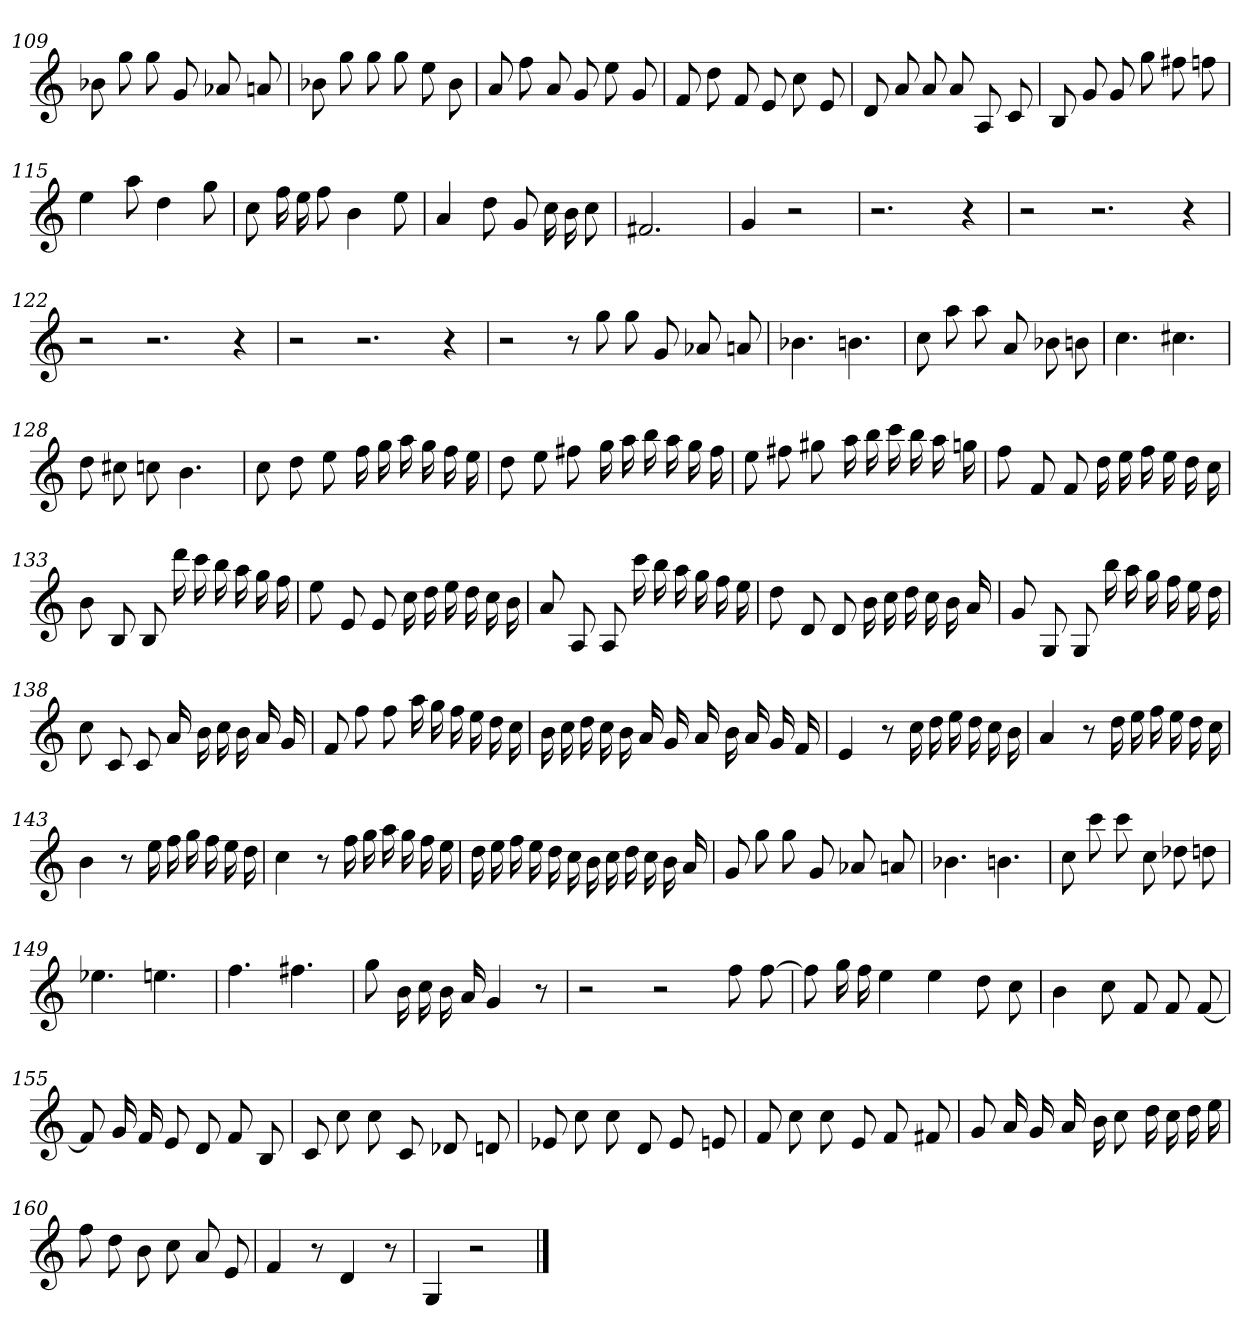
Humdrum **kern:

**kern
*part1
*staff1
=109
8b-X
8gg
8gg
8g
8a-X
8an
=110
8b-X
8gg
8gg
8gg
8ee
8b-
=111
8a
8ff
8a
8g
8ee
8g
=112
8f
8dd
8f
8e
8cc
8e
=113
8d
8a
8a
8a
8A
8c
=114
8B
8g
8g
8gg
8ff#X
8ffn
=115
4ee
8aa
4dd
8gg
=116
8cc
16ff
16ee
8ff
4b
8ee
=117
4a
8dd
8g
16cc
16b
8cc
=118
2.f#X
=119
4g
2r
=120
2.r
4r
=121
2r
2.r
4r
=122
2r
2.r
4r
=123
2r
2.r
4r
=124
2r
8r
8gg
8gg
8g
8a-X
8an
=125
4.b-X
4.bn
=126
8cc
8aa
8aa
8a
8b-X
8bn
=127
4.cc
4.cc#X
=128
8dd
8cc#X
8ccn
4.b
=129
8cc
8dd
8ee
16ff
16gg
16aa
16gg
16ff
16ee
=130
8dd
8ee
8ff#X
16gg
16aa
16bb
16aa
16gg
16ff#
=131
8ee
8ff#X
8gg#X
16aa
16bb
16ccc
16bb
16aa
16ggn
=132
8ff
8f
8f
16dd
16ee
16ff
16ee
16dd
16cc
=133
8b
8B
8B
16ddd
16ccc
16bb
16aa
16gg
16ff
=134
8ee
8e
8e
16cc
16dd
16ee
16dd
16cc
16b
=135
8a
8A
8A
16ccc
16bb
16aa
16gg
16ff
16ee
=136
8dd
8d
8d
16b
16cc
16dd
16cc
16b
16a
=137
8g
8G
8G
16bb
16aa
16gg
16ff
16ee
16dd
=138
8cc
8c
8c
16a
16b
16cc
16b
16a
16g
=139
8f
8ff
8ff
16aa
16gg
16ff
16ee
16dd
16cc
=140
16b
16cc
16dd
16cc
16b
16a
16g
16a
16b
16a
16g
16f
=141
4e
8r
16cc
16dd
16ee
16dd
16cc
16b
=142
4a
8r
16dd
16ee
16ff
16ee
16dd
16cc
=143
4b
8r
16ee
16ff
16gg
16ff
16ee
16dd
=144
4cc
8r
16ff
16gg
16aa
16gg
16ff
16ee
=145
16dd
16ee
16ff
16ee
16dd
16cc
16b
16cc
16dd
16cc
16b
16a
=146
8g
8gg
8gg
8g
8a-X
8an
=147
4.b-X
4.bn
=148
8cc
8ccc
8ccc
8cc
8dd-X
8ddn
=149
4.ee-X
4.een
=150
4.ff
4.ff#X
=151
8gg
16b
16cc
16b
16a
4g
8r
=152
2r
2r
8ff
[8ff
=153
8ff]
16gg
16ff
4ee
4ee
8dd
8cc
=154
4b
8cc
8f
8f
[8f
=155
8f]
16g
16f
8e
8d
8f
8B
=156
8c
8cc
8cc
8c
8d-X
8dn
=157
8e-X
8cc
8cc
8d
8e-
8en
=158
8f
8cc
8cc
8e
8f
8f#X
=159
8g
16a
16g
16a
16b
8cc
16dd
16cc
16dd
16ee
=160
8ff
8dd
8b
8cc
8a
8e
=161
4f
8r
4d
8r
=162
4G
2r
==
*-
